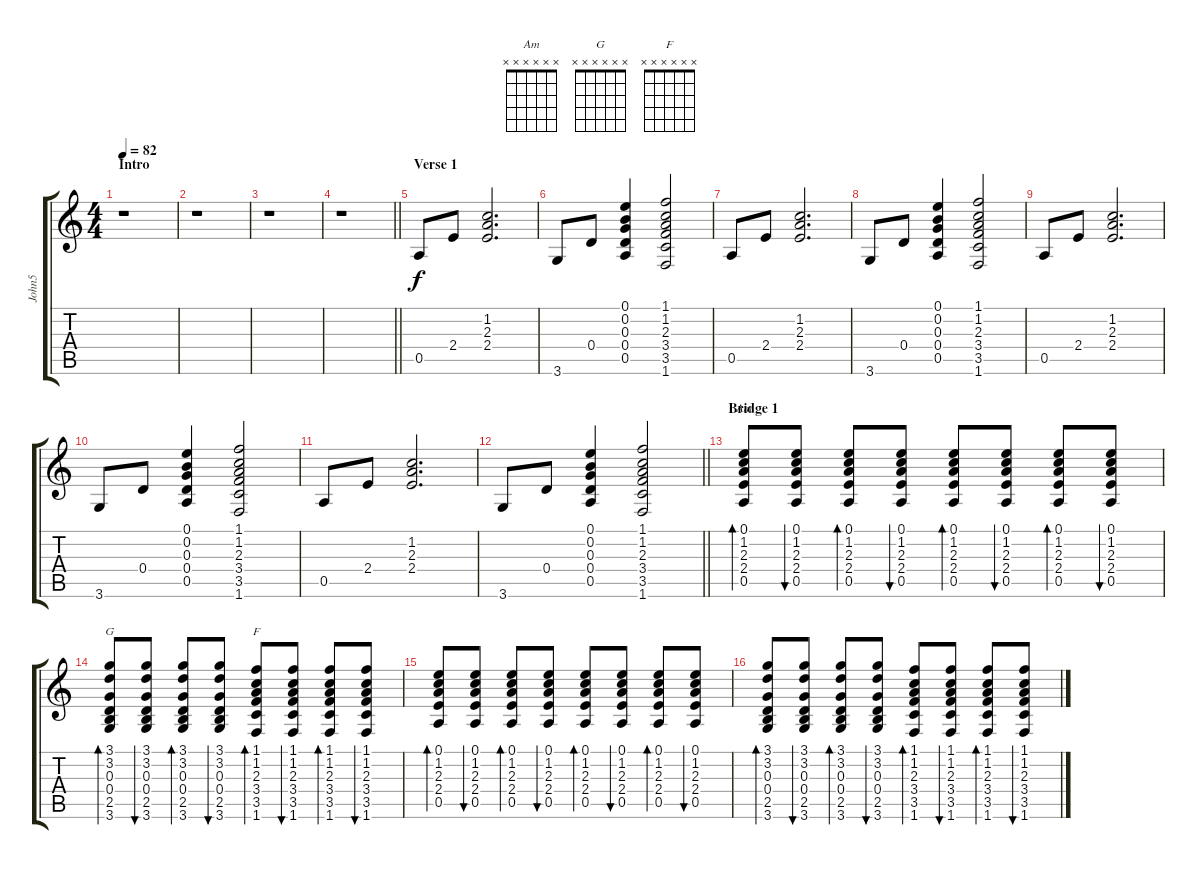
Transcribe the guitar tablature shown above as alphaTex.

\track ("John5" "John5") {instrument acousticguitarsteel}
\staff {score tabs}
\tuning (E4 B3 G3 D3 A2 E2) {hide}
\chord ("Am" x x x x x x)
\chord ("G" x x x x x x)
\chord ("F" x x x x x x)
\ts (4 4)
\section ("" "Intro")
\tempo 82
\clef g2
\ks c
r.1{dy f instrument acousticguitarsteel} |
r.1 |
r.1 |
\barLineRight lightlight
r.1 |
\section ("" "Verse 1")
0.5.8 2.4.8 (1.2 2.3 2.4).2{d} |
3.6.8 0.4.8 (0.1 0.2 0.3 0.4 0.5).4 (1.1 1.2 2.3 3.4 3.5 1.6).2 |
0.5.8 2.4.8 (1.2 2.3 2.4).2{d} |
3.6.8 0.4.8 (0.1 0.2 0.3 0.4 0.5).4 (1.1 1.2 2.3 3.4 3.5 1.6).2 |
0.5.8 2.4.8 (1.2 2.3 2.4).2{d} |
3.6.8 0.4.8 (0.1 0.2 0.3 0.4 0.5).4 (1.1 1.2 2.3 3.4 3.5 1.6).2 |
0.5.8 2.4.8 (1.2 2.3 2.4).2{d} |
\barLineRight lightlight
3.6.8 0.4.8 (0.1 0.2 0.3 0.4 0.5).4 (1.1 1.2 2.3 3.4 3.5 1.6).2 |
\section ("" "Bridge 1")
(0.1 1.2 2.3 2.4 0.5).8{bd 60 ch "Am" volume 9} (0.1 1.2 2.3 2.4 0.5).8{bu 60} (0.1 1.2 2.3 2.4 0.5).8{bd 60} (0.1 1.2 2.3 2.4 0.5).8{bu 60} (0.1 1.2 2.3 2.4 0.5).8{bd 60} (0.1 1.2 2.3 2.4 0.5).8{bu 60} (0.1 1.2 2.3 2.4 0.5).8{bd 60} (0.1 1.2 2.3 2.4 0.5).8{bu 60} |
(3.1 3.2 0.3 0.4 2.5 3.6).8{bd 60 ch "G"} (3.1 3.2 0.3 0.4 2.5 3.6).8{bu 60} (3.1 3.2 0.3 0.4 2.5 3.6).8{bd 60} (3.1 3.2 0.3 0.4 2.5 3.6).8{bu 60} (1.1 1.2 2.3 3.4 3.5 1.6).8{bd 60 ch "F"} (1.1 1.2 2.3 3.4 3.5 1.6).8{bu 60} (1.1 1.2 2.3 3.4 3.5 1.6).8{bd 60} (1.1 1.2 2.3 3.4 3.5 1.6).8{bu 60} |
(0.1 1.2 2.3 2.4 0.5).8{bd 60} (0.1 1.2 2.3 2.4 0.5).8{bu 60} (0.1 1.2 2.3 2.4 0.5).8{bd 60} (0.1 1.2 2.3 2.4 0.5).8{bu 60} (0.1 1.2 2.3 2.4 0.5).8{bd 60} (0.1 1.2 2.3 2.4 0.5).8{bu 60} (0.1 1.2 2.3 2.4 0.5).8{bd 60} (0.1 1.2 2.3 2.4 0.5).8{bu 60} |
(3.1 3.2 0.3 0.4 2.5 3.6).8{bd 60} (3.1 3.2 0.3 0.4 2.5 3.6).8{bu 60} (3.1 3.2 0.3 0.4 2.5 3.6).8{bd 60} (3.1 3.2 0.3 0.4 2.5 3.6).8{bu 60} (1.1 1.2 2.3 3.4 3.5 1.6).8{bd 60} (1.1 1.2 2.3 3.4 3.5 1.6).8{bu 60} (1.1 1.2 2.3 3.4 3.5 1.6).8{bd 60} (1.1 1.2 2.3 3.4 3.5 1.6).8{bu 60}
